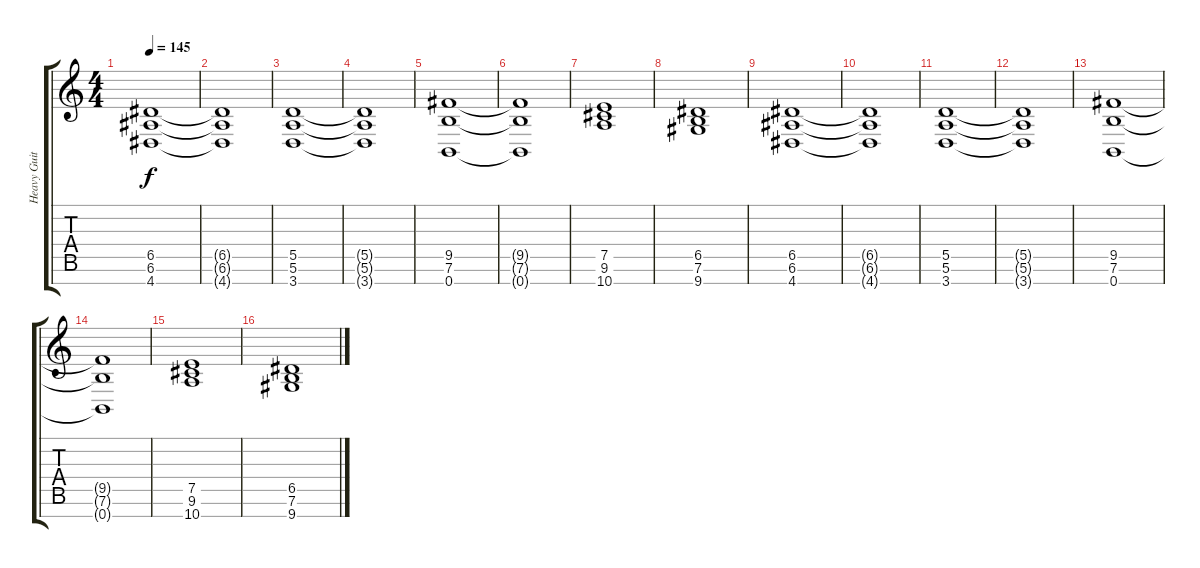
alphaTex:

\track ("Heavy Guitar 1" "Heavy Guit") {instrument overdrivenguitar}
\staff {score tabs}
\tuning (E4 B3 G3 D3 A2 E2 B1) {hide}
\ts (4 4)
\tempo 145
\clef g2
\ks c
(6.5 6.6 4.7).1{dy f} |
(6.5{t} 6.6{t} 4.7{t}).1 |
(5.5 5.6 3.7).1 |
(5.5{t} 5.6{t} 3.7{t}).1 |
(9.5 7.6 0.7).1 |
(9.5{t} 7.6{t} 0.7{t}).1 |
(7.5 9.6 10.7).1 |
(6.5 7.6 9.7).1 |
(6.5 6.6 4.7).1 |
(6.5{t} 6.6{t} 4.7{t}).1 |
(5.5 5.6 3.7).1 |
(5.5{t} 5.6{t} 3.7{t}).1 |
(9.5 7.6 0.7).1 |
(9.5{t} 7.6{t} 0.7{t}).1 |
(7.5 9.6 10.7).1 |
(6.5 7.6 9.7).1
